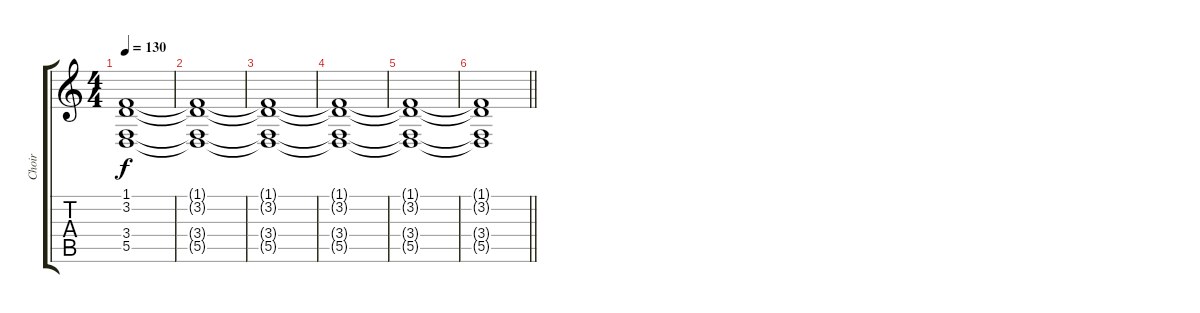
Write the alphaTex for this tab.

\track ("Choir" "Choir") {instrument choiraahs}
\staff {score tabs}
\tuning (E4 B3 G3 D3 A2 E2) {hide}
\ts (4 4)
\tempo 130
\clef g2
\ks c
(1.1{t} 3.2{t} 3.4{t} 5.5{t}).1{dy f} |
(1.1{t} 3.2{t} 3.4{t} 5.5{t}).1 |
(1.1{t} 3.2{t} 3.4{t} 5.5{t}).1 |
(1.1{t} 3.2{t} 3.4{t} 5.5{t}).1 |
(1.1{t} 3.2{t} 3.4{t} 5.5{t}).1 |
\barLineRight lightlight
(1.1{t} 3.2{t} 3.4{t} 5.5{t}).1
